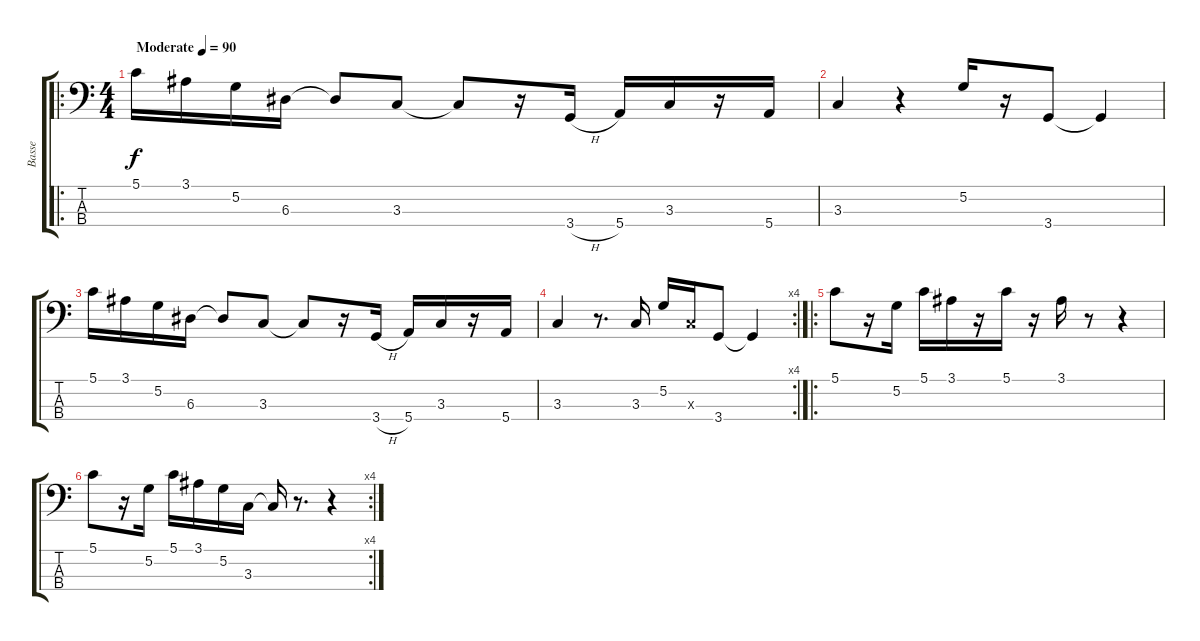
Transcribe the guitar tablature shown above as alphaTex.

\track ("Basse" "Basse") {instrument electricbassfinger}
\staff {score tabs}
\tuning (G2 D2 A1 E1) {hide}
\ro
\ts (4 4)
\tempo (90 "Moderate")
\clef f4
\ks c
5.1.16{dy f instrument electricbassfinger} 3.1.16 5.2.16 6.3.16 6.3{t}.8 3.3.8 3.3{t}.8 r.16 3.4{h}.16 5.4.16 3.3.16 r.16 5.4.16 |
3.3.4 r.4 5.2.16 r.16 3.4.8 3.4{t}.4 |
5.1.16 3.1.16 5.2.16 6.3.16 6.3{t}.8 3.3.8 3.3{t}.8 r.16 3.4{h}.16 5.4.16 3.3.16 r.16 5.4.16 |
\rc 4
3.3.4 r.8{d} 3.3.16 5.2.16 3.3{x}.16 3.4.8 3.4{t}.4 |
\ro
5.1.8 r.16 5.2.16 5.1.16 3.1.16 r.16 5.1.16 r.16 3.1.16 r.8 r.4 |
\rc 4
5.1.8 r.16 5.2.16 5.1.16 3.1.16 5.2.16 3.3.16 3.3{t}.16 r.8{d} r.4
